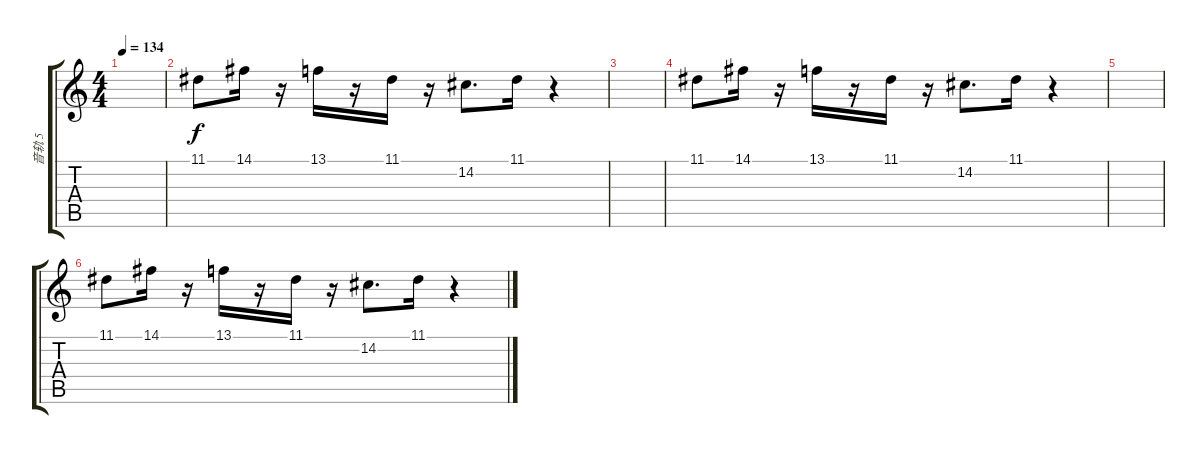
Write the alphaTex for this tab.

\track ("音轨 5" "音轨 5") {instrument violin}
\staff {score tabs}
\tuning (E4 B3 G3 D3 A2 E2) {hide}
\ts (4 4)
\tempo 134
\clef g2
\ks c
|
11.1.8 14.1.16 r.16 13.1.16 r.16 11.1.16 r.16 14.2.8{d} 11.1.16 r.4 |
|
11.1.8 14.1.16 r.16 13.1.16 r.16 11.1.16 r.16 14.2.8{d} 11.1.16 r.4 |
|
11.1.8 14.1.16 r.16 13.1.16 r.16 11.1.16 r.16 14.2.8{d} 11.1.16 r.4
